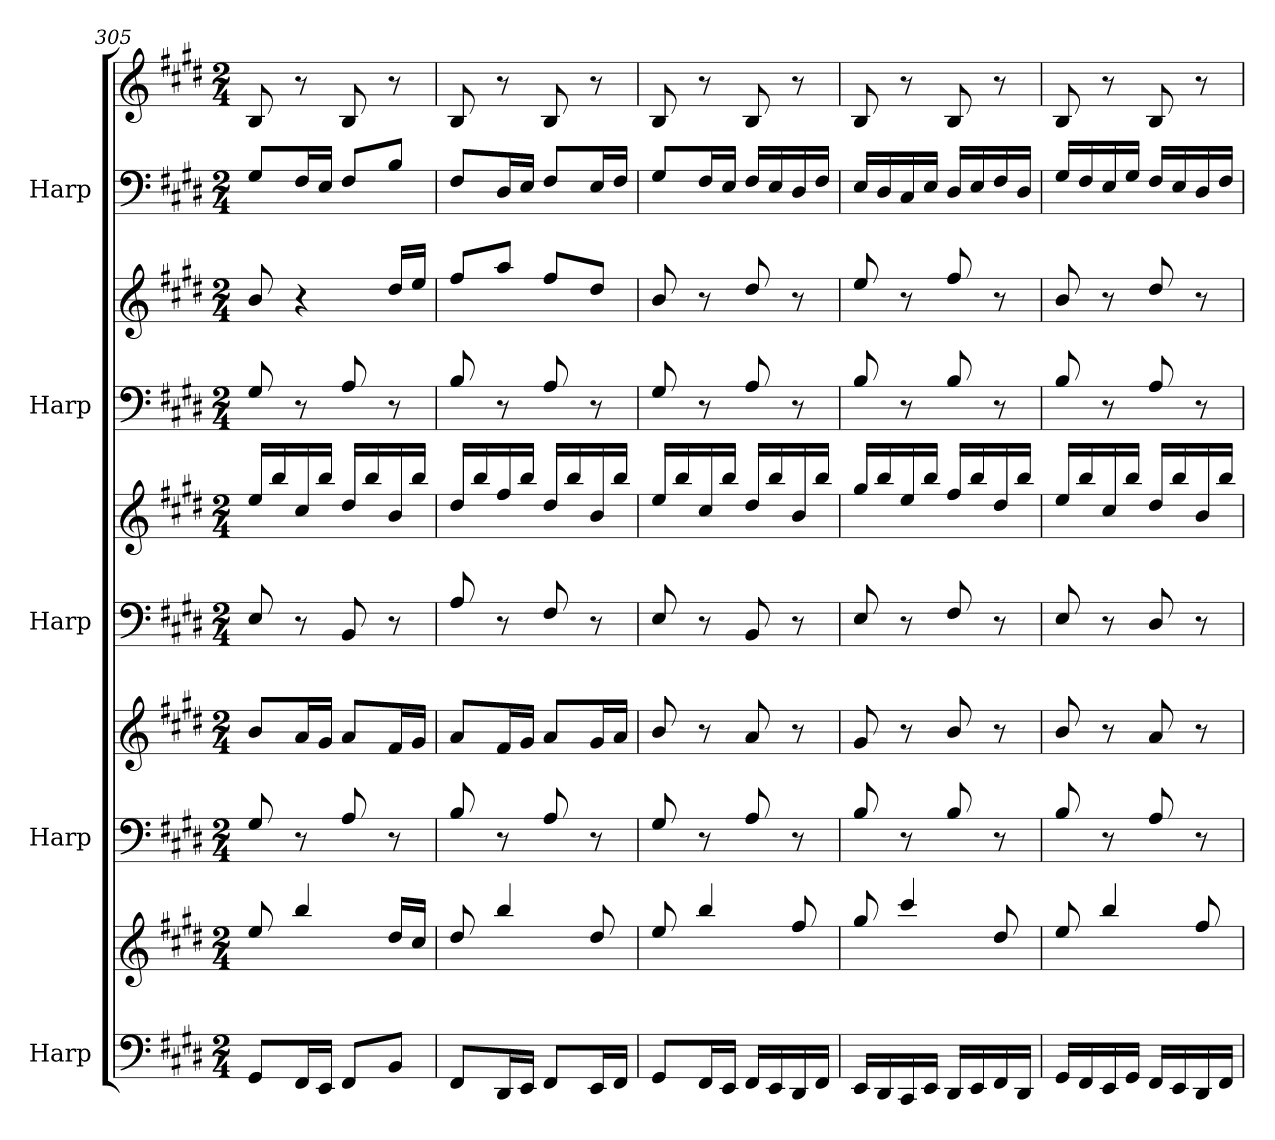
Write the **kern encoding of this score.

**kern	**kern	**kern	**kern	**kern	**kern	**kern	**kern	**kern	**kern
*part5	*part5	*part4	*part4	*part3	*part3	*part2	*part2	*part1	*part1
*staff10	*staff9	*staff8	*staff7	*staff6	*staff5	*staff4	*staff3	*staff2	*staff1
*I"Harp	*	*I"Harp	*	*I"Harp	*	*I"Harp	*	*I"Harp	*
*I'Hp	*	*I'Hp	*	*I'Hp	*	*I'Hp	*	*I'Hp	*
!!LO:PB:g=z
*clefF4	*clefG2	*clefF4	*clefG2	*clefF4	*clefG2	*clefF4	*clefG2	*clefF4	*clefG2
*k[f#c#g#d#]	*k[f#c#g#d#]	*k[f#c#g#d#]	*k[f#c#g#d#]	*k[f#c#g#d#]	*k[f#c#g#d#]	*k[f#c#g#d#]	*k[f#c#g#d#]	*k[f#c#g#d#]	*k[f#c#g#d#]
*M2/4	*M2/4	*M2/4	*M2/4	*M2/4	*M2/4	*M2/4	*M2/4	*M2/4	*M2/4
=305	=305	=305	=305	=305	=305	=305	=305	=305	=305
8GG#/L	8ee/	8G#/	8b/L	8E/	16ee/LL	8G#/	8b/	8G#/L	8B/
.	.	.	.	.	16bb/	.	.	.	.
16FF#/L	4bb/	8r	16a/L	8r	16cc#/	8r	4r	16F#/L	8r
16EE/JJ	.	.	16g#/JJ	.	16bb/JJ	.	.	16E/JJ	.
8FF#/L	.	8A/	8a/L	8BB/	16dd#/LL	8A/	.	8F#/L	8B/
.	.	.	.	.	16bb/	.	.	.	.
8BB/J	16dd#/LL	8r	16f#/L	8r	16b/	8r	16dd#/LL	8B/J	8r
.	16cc#/JJ	.	16g#/JJ	.	16bb/JJ	.	16ee/JJ	.	.
=306	=306	=306	=306	=306	=306	=306	=306	=306	=306
8FF#/L	8dd#/	8B/	8a/L	8A/	16dd#/LL	8B/	8ff#/L	8F#/L	8B/
.	.	.	.	.	16bb/	.	.	.	.
16DD#/L	4bb/	8r	16f#/L	8r	16ff#/	8r	8aa/J	16D#/L	8r
16EE/JJ	.	.	16g#/JJ	.	16bb/JJ	.	.	16E/JJ	.
8FF#/L	.	8A/	8a/L	8F#/	16dd#/LL	8A/	8ff#/L	8F#/L	8B/
.	.	.	.	.	16bb/	.	.	.	.
16EE/L	8dd#/	8r	16g#/L	8r	16b/	8r	8dd#/J	16E/L	8r
16FF#/JJ	.	.	16a/JJ	.	16bb/JJ	.	.	16F#/JJ	.
=307	=307	=307	=307	=307	=307	=307	=307	=307	=307
8GG#/L	8ee/	8G#/	8b/	8E/	16ee/LL	8G#/	8b/	8G#/L	8B/
.	.	.	.	.	16bb/	.	.	.	.
16FF#/L	4bb/	8r	8r	8r	16cc#/	8r	8r	16F#/L	8r
16EE/JJ	.	.	.	.	16bb/JJ	.	.	16E/JJ	.
16FF#/LL	.	8A/	8a/	8BB/	16dd#/LL	8A/	8dd#/	16F#/LL	8B/
16EE/	.	.	.	.	16bb/	.	.	16E/	.
16DD#/	8ff#/	8r	8r	8r	16b/	8r	8r	16D#/	8r
16FF#/JJ	.	.	.	.	16bb/JJ	.	.	16F#/JJ	.
=308	=308	=308	=308	=308	=308	=308	=308	=308	=308
16EE/LL	8gg#/	8B/	8g#/	8E/	16gg#/LL	8B/	8ee/	16E/LL	8B/
16DD#/	.	.	.	.	16bb/	.	.	16D#/	.
16CC#/	4ccc#/	8r	8r	8r	16ee/	8r	8r	16C#/	8r
16EE/JJ	.	.	.	.	16bb/JJ	.	.	16E/JJ	.
16DD#/LL	.	8B/	8b/	8F#/	16ff#/LL	8B/	8ff#/	16D#/LL	8B/
16EE/	.	.	.	.	16bb/	.	.	16E/	.
16FF#/	8dd#/	8r	8r	8r	16dd#/	8r	8r	16F#/	8r
16DD#/JJ	.	.	.	.	16bb/JJ	.	.	16D#/JJ	.
!!LO:PB:g=z
=309	=309	=309	=309	=309	=309	=309	=309	=309	=309
16GG#/LL	8ee/	8B/	8b/	8E/	16ee/LL	8B/	8b/	16G#/LL	8B/
16FF#/	.	.	.	.	16bb/	.	.	16F#/	.
16EE/	4bb/	8r	8r	8r	16cc#/	8r	8r	16E/	8r
16GG#/JJ	.	.	.	.	16bb/JJ	.	.	16G#/JJ	.
16FF#/LL	.	8A/	8a/	8D#/	16dd#/LL	8A/	8dd#/	16F#/LL	8B/
16EE/	.	.	.	.	16bb/	.	.	16E/	.
16DD#/	8ff#/	8r	8r	8r	16b/	8r	8r	16D#/	8r
16FF#/JJ	.	.	.	.	16bb/JJ	.	.	16F#/JJ	.
=	=	=	=	=	=	=	=	=	=
*-	*-	*-	*-	*-	*-	*-	*-	*-	*-
